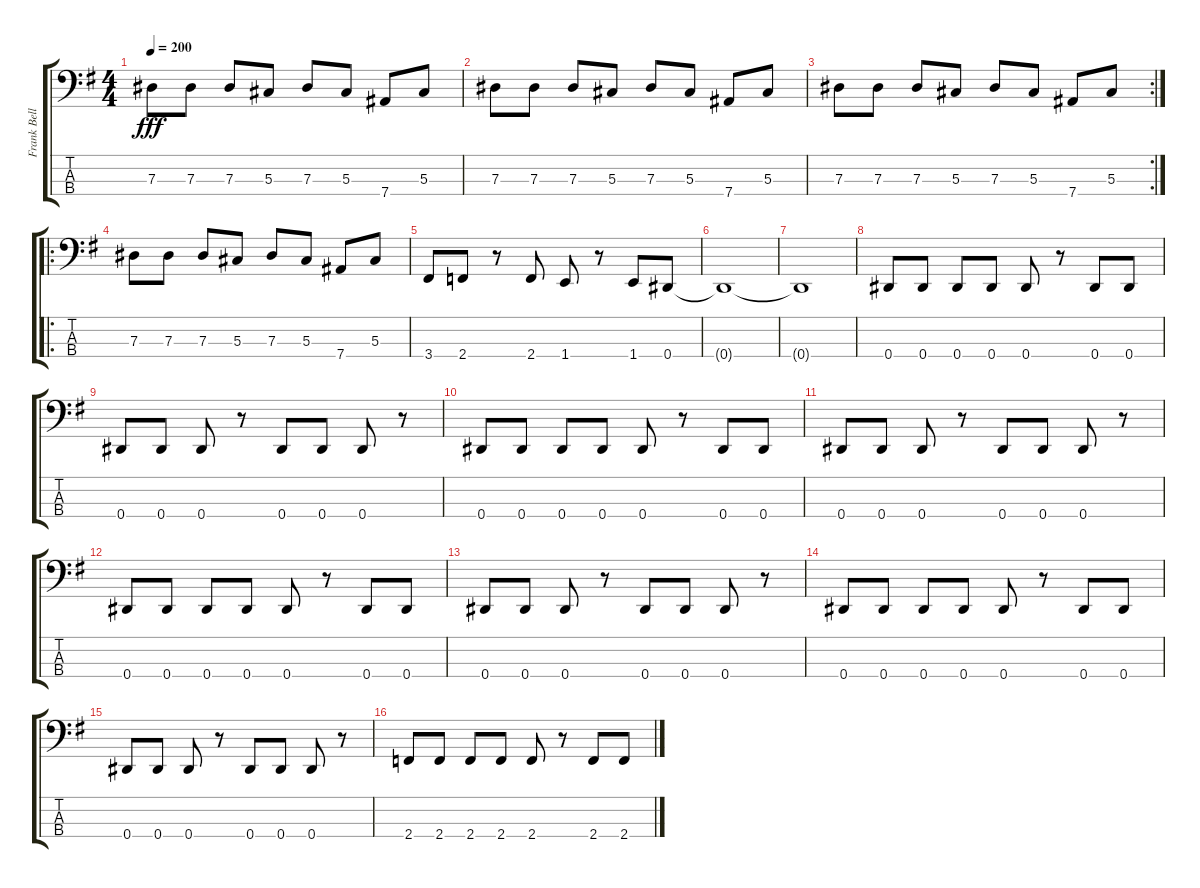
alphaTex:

\track ("Frank Bello" "Frank Bell") {instrument electricbassfinger}
\staff {score tabs}
\tuning (Gb2 Db2 Ab1 Eb1) {hide}
\ts (4 4)
\tempo 200
\clef f4
\ks g
7.3.8{dy fff} 7.3.8 7.3.8 5.3.8 7.3.8 5.3.8 7.4.8 5.3.8 |
7.3.8 7.3.8 7.3.8 5.3.8 7.3.8 5.3.8 7.4.8 5.3.8 |
\rc 2
7.3.8 7.3.8 7.3.8 5.3.8 7.3.8 5.3.8 7.4.8 5.3.8 |
\ro
7.3.8 7.3.8 7.3.8 5.3.8 7.3.8 5.3.8 7.4.8 5.3.8 |
3.4.8 2.4.8 r.8 2.4.8 1.4.8 r.8 1.4.8 0.4.8 |
0.4{t}.1 |
0.4{t}.1 |
0.4.8 0.4.8 0.4.8 0.4.8 0.4.8 r.8 0.4.8 0.4.8 |
0.4.8 0.4.8 0.4.8 r.8 0.4.8 0.4.8 0.4.8 r.8 |
0.4.8 0.4.8 0.4.8 0.4.8 0.4.8 r.8 0.4.8 0.4.8 |
0.4.8 0.4.8 0.4.8 r.8 0.4.8 0.4.8 0.4.8 r.8 |
0.4.8 0.4.8 0.4.8 0.4.8 0.4.8 r.8 0.4.8 0.4.8 |
0.4.8 0.4.8 0.4.8 r.8 0.4.8 0.4.8 0.4.8 r.8 |
0.4.8 0.4.8 0.4.8 0.4.8 0.4.8 r.8 0.4.8 0.4.8 |
0.4.8 0.4.8 0.4.8 r.8 0.4.8 0.4.8 0.4.8 r.8 |
2.4.8 2.4.8 2.4.8 2.4.8 2.4.8 r.8 2.4.8 2.4.8
